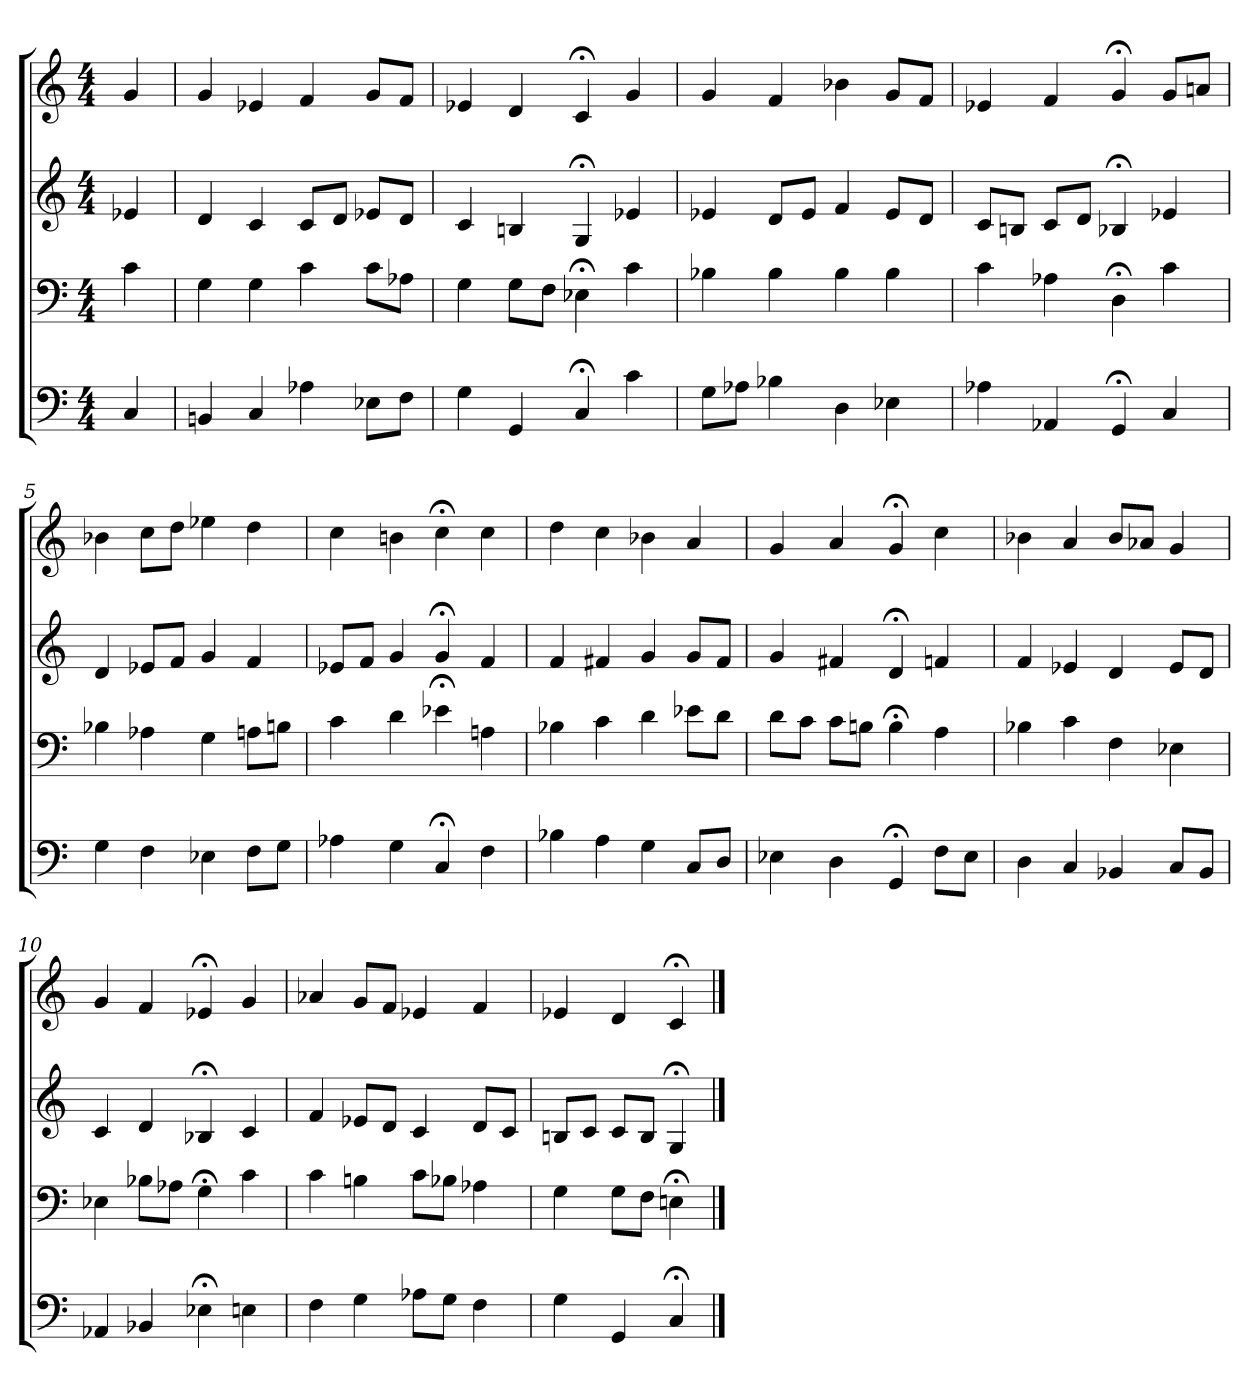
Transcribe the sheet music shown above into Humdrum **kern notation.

**kern	**kern	**kern	**kern
*part4	*part3	*part2	*part1
*staff4	*staff3	*staff2	*staff1
*M4/4	*M4/4	*M4/4	*M4/4
=	=	=	=
4C	4c	4e-X	4g
=1	=1	=1	=1
4BBn	4G	4d	4g
4C	4G	4c	4e-X
4A-X	4c	8cL	4f
.	.	8dJ	.
8E-XL	8cL	8e-XL	8gL
8FJ	8A-XJ	8dJ	8fJ
=2	=2	=2	=2
4G	4G	4c	4e-X
4GG	8GL	4Bn	4d
.	8FJ	.	.
4C;<	4E-X;<	4G;<	4c;<
4c	4c	4e-X	4g
=3	=3	=3	=3
8GL	4B-X	4e-X	4g
8A-XJ	.	.	.
4B-X	4B-	8dL	4f
.	.	8e-J	.
4D	4B-	4f	4b-X
4E-X	4B-	8e-L	8gL
.	.	8dJ	8fJ
=4	=4	=4	=4
4A-X	4c	8cL	4e-X
.	.	8BnJ	.
4AA-X	4A-X	8cL	4f
.	.	8dJ	.
4GG;<	4D;<	4B-X;<	4g;<
4C	4c	4e-X	8gL
.	.	.	8anJ
=5	=5	=5	=5
4G	4B-X	4d	4b-X
4F	4A-X	8e-XL	8ccL
.	.	8fJ	8ddJ
4E-X	4G	4g	4ee-X
8FL	8AnL	4f	4dd
8GJ	8BnJ	.	.
=6	=6	=6	=6
4A-X	4c	8e-XL	4cc
.	.	8fJ	.
4G	4d	4g	4bn
4C;<	4e-X;<	4g;<	4cc;<
4F	4An	4f	4cc
=7	=7	=7	=7
4B-X	4B-X	4f	4dd
4A	4c	4f#X	4cc
4G	4d	4g	4b-X
8CL	8e-XL	8gL	4a
8DJ	8dJ	8f#J	.
=8	=8	=8	=8
4E-X	8dL	4g	4g
.	8cJ	.	.
4D	8cL	4f#X	4a
.	8BnJ	.	.
4GG;<	4B;<	4d;<	4g;<
8FL	4A	4fn	4cc
8E-J	.	.	.
=9	=9	=9	=9
4D	4B-X	4f	4b-X
4C	4c	4e-X	4a
4BB-X	4F	4d	8b-L
.	.	.	8a-XJ
8CL	4E-X	8e-L	4g
8BB-J	.	8dJ	.
=10	=10	=10	=10
4AA-X	4E-X	4c	4g
4BB-X	8B-XL	4d	4f
.	8A-XJ	.	.
4E-X;<	4G;<	4B-X;<	4e-X;<
4En	4c	4c	4g
=11	=11	=11	=11
4F	4c	4f	4a-X
4G	4Bn	8e-XL	8gL
.	.	8dJ	8fJ
8A-XL	8cL	4c	4e-X
8GJ	8B-XJ	.	.
4F	4A-X	8dL	4f
.	.	8cJ	.
=12	=12	=12	=12
4G	4G	8BnL	4e-X
.	.	8cJ	.
4GG	8GL	8cL	4d
.	8FJ	8BJ	.
4C;<	4En;<	4G;<	4c;<
==	==	==	==
*-	*-	*-	*-
